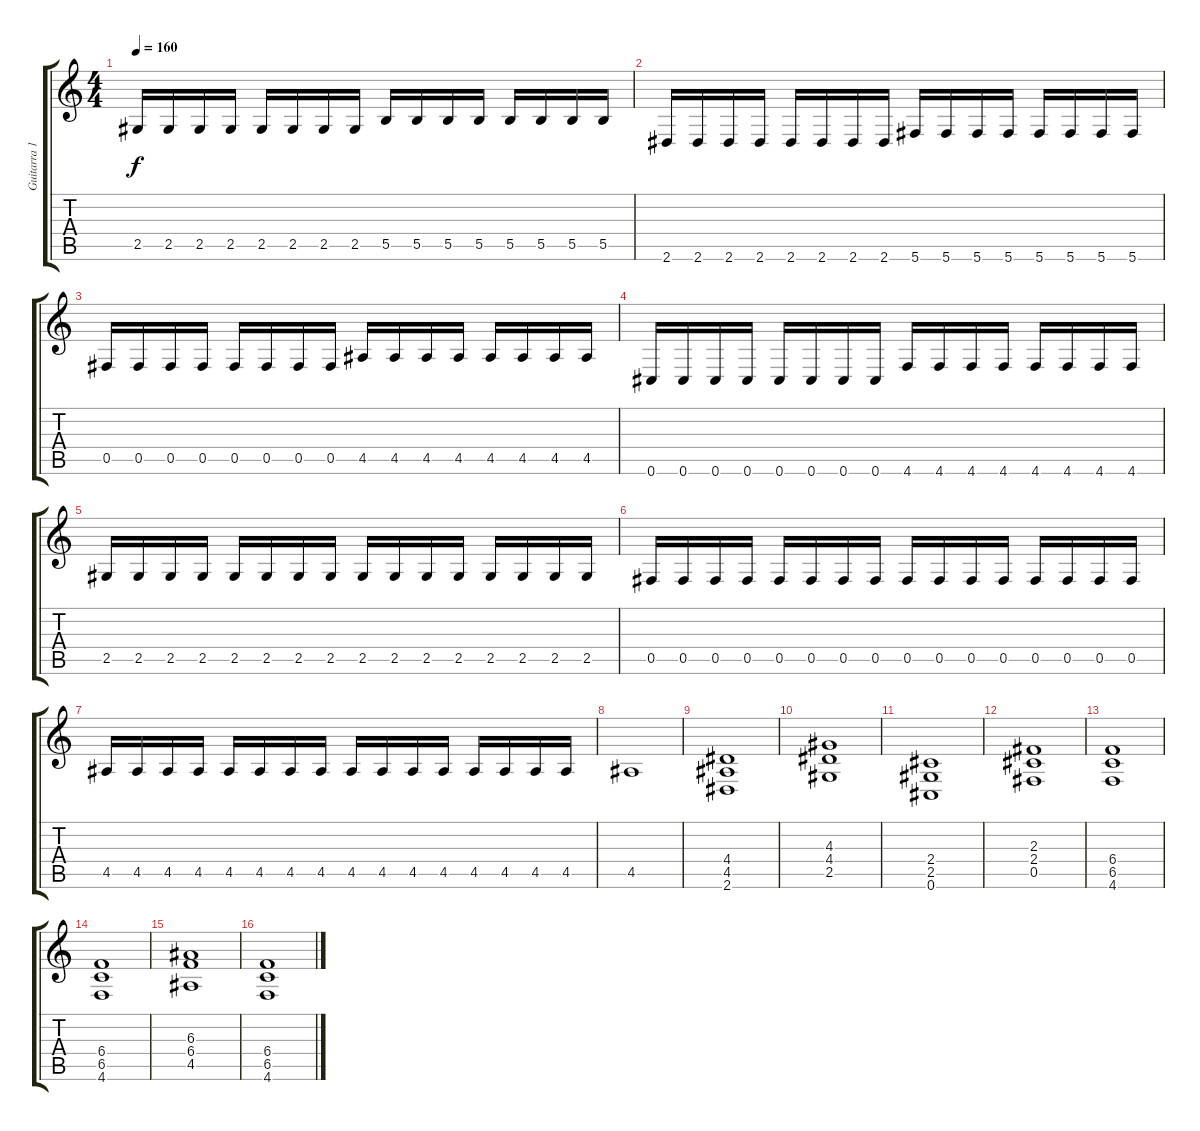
\track ("Guitarra 1" "Guitarra 1") {instrument distortionguitar}
\staff {score tabs}
\tuning (Db4 Ab3 E3 B2 Gb2 Db2) {hide}
\ts (4 4)
\tempo 160
\clef g2
\ks c
2.5.16{dy f} 2.5.16 2.5.16 2.5.16 2.5.16 2.5.16 2.5.16 2.5.16 5.5.16 5.5.16 5.5.16 5.5.16 5.5.16 5.5.16 5.5.16 5.5.16 |
2.6.16 2.6.16 2.6.16 2.6.16 2.6.16 2.6.16 2.6.16 2.6.16 5.6.16 5.6.16 5.6.16 5.6.16 5.6.16 5.6.16 5.6.16 5.6.16 |
0.5.16 0.5.16 0.5.16 0.5.16 0.5.16 0.5.16 0.5.16 0.5.16 4.5.16 4.5.16 4.5.16 4.5.16 4.5.16 4.5.16 4.5.16 4.5.16 |
0.6.16 0.6.16 0.6.16 0.6.16 0.6.16 0.6.16 0.6.16 0.6.16 4.6.16 4.6.16 4.6.16 4.6.16 4.6.16 4.6.16 4.6.16 4.6.16 |
2.5.16 2.5.16 2.5.16 2.5.16 2.5.16 2.5.16 2.5.16 2.5.16 2.5.16 2.5.16 2.5.16 2.5.16 2.5.16 2.5.16 2.5.16 2.5.16 |
0.5.16 0.5.16 0.5.16 0.5.16 0.5.16 0.5.16 0.5.16 0.5.16 0.5.16 0.5.16 0.5.16 0.5.16 0.5.16 0.5.16 0.5.16 0.5.16 |
4.5.16 4.5.16 4.5.16 4.5.16 4.5.16 4.5.16 4.5.16 4.5.16 4.5.16 4.5.16 4.5.16 4.5.16 4.5.16 4.5.16 4.5.16 4.5.16 |
4.5.1 |
(4.4 4.5 2.6).1 |
(4.3 4.4 2.5).1 |
(2.4 2.5 0.6).1 |
(2.3 2.4 0.5).1 |
(6.4 6.5 4.6).1 |
(6.4 6.5 4.6).1 |
(6.3 6.4 4.5).1 |
(6.4 6.5 4.6).1
